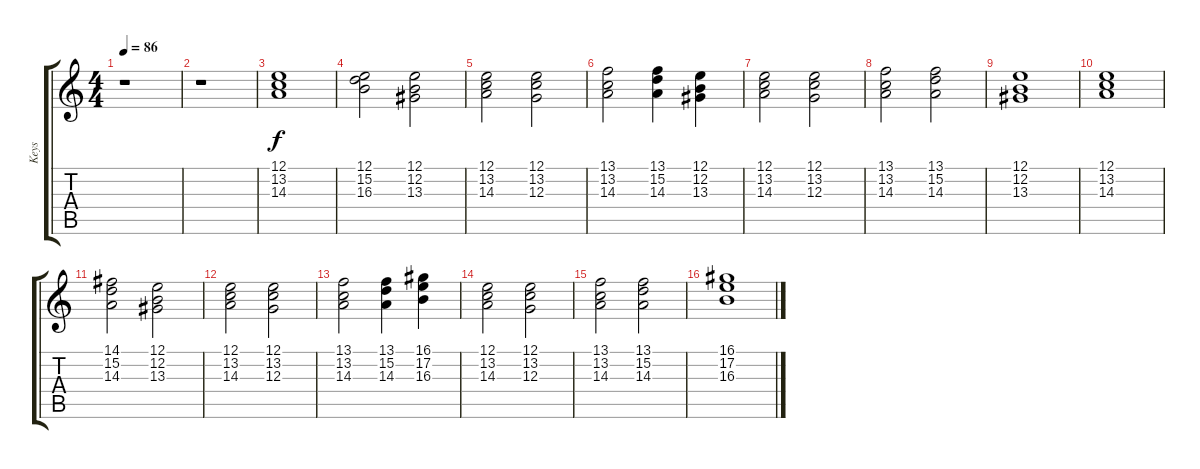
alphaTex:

\track ("Keys" "Keys") {instrument stringensemble2}
\staff {score tabs}
\tuning (E4 B3 G3 D3 A2 E2) {hide}
\ts (4 4)
\tempo 86
\clef g2
\ks c
r.1{dy f} |
r.1 |
(12.1 13.2 14.3).1 |
(12.1 15.2 16.3).2 (12.1 12.2 13.3).2 |
(12.1 13.2 14.3).2 (12.1 13.2 12.3).2 |
(13.1 13.2 14.3).2 (13.1 15.2 14.3).4 (12.1 12.2 13.3).4 |
(12.1 13.2 14.3).2 (12.1 13.2 12.3).2 |
(13.1 13.2 14.3).2 (13.1 15.2 14.3).2 |
(12.1 12.2 13.3).1 |
(12.1 13.2 14.3).1 |
(14.1 15.2 14.3).2 (12.1 12.2 13.3).2 |
(12.1 13.2 14.3).2 (12.1 13.2 12.3).2 |
(13.1 13.2 14.3).2 (13.1 15.2 14.3).4 (16.1 17.2 16.3).4 |
(12.1 13.2 14.3).2 (12.1 13.2 12.3).2 |
(13.1 13.2 14.3).2 (13.1 15.2 14.3).2 |
(16.1 17.2 16.3).1
